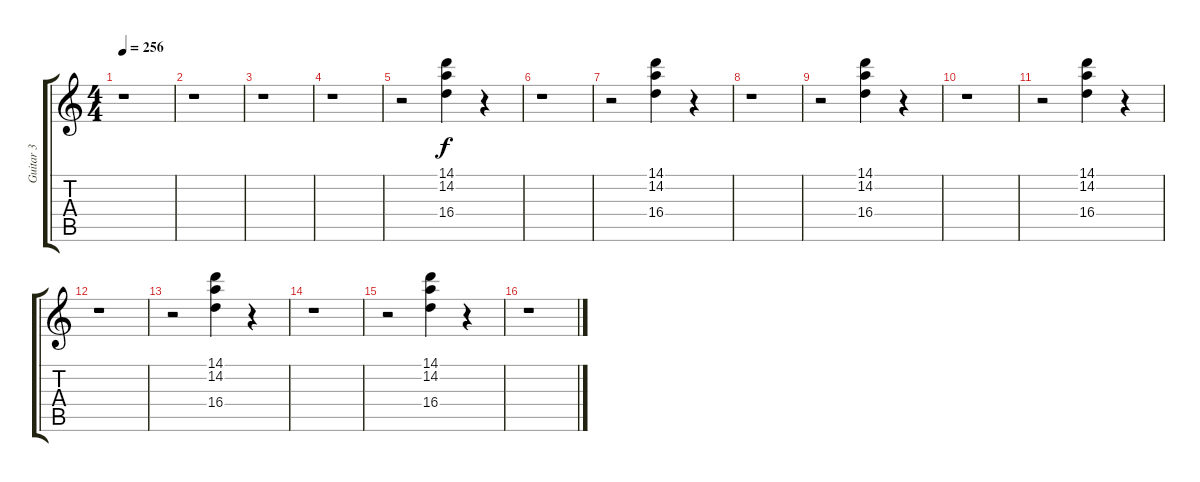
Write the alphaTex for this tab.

\track ("Guitar 3" "Guitar 3") {instrument guitarharmonics}
\staff {score tabs}
\tuning (C4 G3 Eb3 Bb2 F2 C2) {hide}
\ts (4 4)
\tempo 256
\clef g2
\ks c
r.1{dy f} |
r.1 |
r.1 |
r.1 |
r.2 (14.1 14.2 16.4).4 r.4 |
r.1 |
r.2 (14.1 14.2 16.4).4 r.4 |
r.1 |
r.2 (14.1 14.2 16.4).4 r.4 |
r.1 |
r.2 (14.1 14.2 16.4).4 r.4 |
r.1 |
r.2 (14.1 14.2 16.4).4 r.4 |
r.1 |
r.2 (14.1 14.2 16.4).4 r.4 |
r.1
